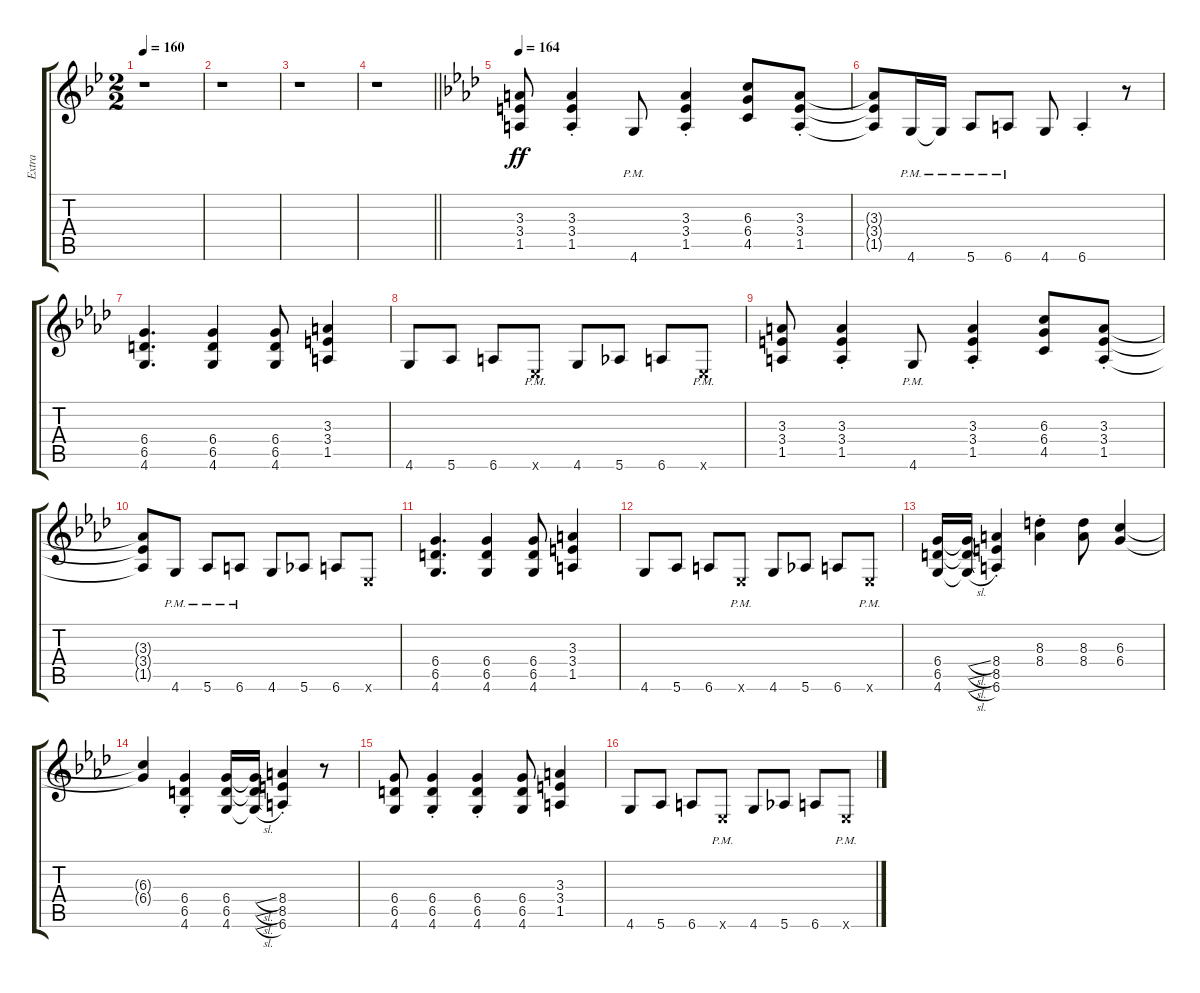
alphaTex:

\track ("Extra" "Extra") {instrument distortionguitar}
\staff {score tabs}
\tuning (Eb4 Bb3 Gb3 Db3 Ab2 Eb2) {hide}
\ts (2 2)
\tempo 160
\clef g2
\ks bb
r.1{dy f} |
r.1 |
r.1 |
\barLineRight lightlight
r.1 |
\tempo 164
\ks ab
(3.3 3.4 1.5).8{dy ff} (3.3{st} 3.4{st} 1.5{st}).4 4.6{pm}.8 (3.3{st} 3.4{st} 1.5{st}).4 (6.3 6.4 4.5).8 (3.3{st} 3.4{st} 1.5{st}).8 |
(3.3{t} 3.4{t} 1.5{t}).8 4.6{pm}.16 4.6{pm t}.16 5.6{pm}.8 6.6{pm}.8 4.6.8 6.6{st}.4 r.8 |
(6.4 6.5 4.6).4{d} (6.4 6.5 4.6).4 (6.4 6.5 4.6).8 (3.3 3.4 1.5).4 |
4.6.8 5.6.8 6.6.8 0.6{pm x}.8 4.6.8 5.6.8 6.6.8 0.6{pm x}.8 |
(3.3 3.4 1.5).8 (3.3{st} 3.4{st} 1.5{st}).4 4.6{pm}.8 (3.3{st} 3.4{st} 1.5{st}).4 (6.3 6.4 4.5).8 (3.3{st} 3.4{st} 1.5{st}).8 |
(3.3{t} 3.4{t} 1.5{t}).8 4.6{pm}.8 5.6{pm}.8 6.6{pm}.8 4.6.8 5.6.8 6.6.8 0.6{x}.8 |
(6.4 6.5 4.6).4{d} (6.4 6.5 4.6).4 (6.4 6.5 4.6).8 (3.3 3.4 1.5).4 |
4.6.8 5.6.8 6.6.8 0.6{pm x}.8 4.6.8 5.6.8 6.6.8 0.6{pm x}.8 |
(6.4 6.5 4.6).16 (6.4{sl t} 6.5{sl t} 4.6{sl t}).16 (8.4{st} 8.5{st} 6.6{st}).4 (8.3{st} 8.4{st}).4 (8.3 8.4).8 (6.3 6.4).4 |
(6.3{t} 6.4{t}).4 (6.4{st} 6.5{st} 4.6{st}).4 (6.4 6.5 4.6).16 (6.4{sl t} 6.5{sl t} 4.6{sl t}).16 (8.4{st} 8.5{st} 6.6{st}).4 r.8 |
(6.4 6.5 4.6).8 (6.4{st} 6.5{st} 4.6{st}).4 (6.4{st} 6.5{st} 4.6{st}).4 (6.4 6.5 4.6).8 (3.3 3.4 1.5).4 |
4.6.8 5.6.8 6.6.8 0.6{pm x}.8 4.6.8 5.6.8 6.6.8 0.6{pm x}.8
